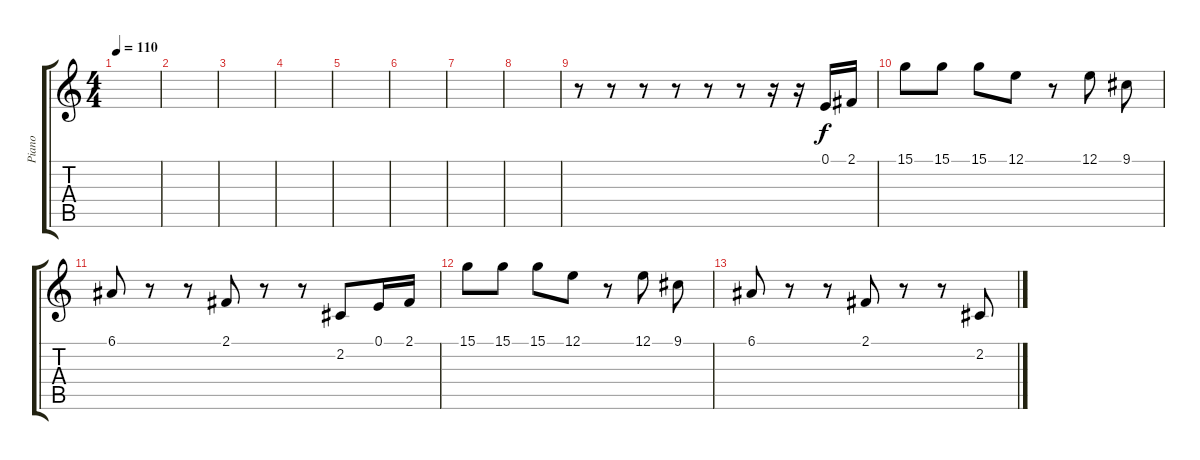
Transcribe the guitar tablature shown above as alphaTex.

\track ("Piano" "Piano") {instrument acousticgrandpiano}
\staff {score tabs}
\tuning (E4 B3 G3 D3 A2 E2) {hide}
\ts (4 4)
\tempo 110
\clef g2
\ks c
|
|
|
|
|
|
|
|
r.8 r.8 r.8 r.8 r.8 r.8 r.16 r.16 0.1.16 2.1.16 |
15.1.8 15.1.8 15.1.8 12.1.8 r.8 12.1.8 9.1.8 |
6.1.8 r.8 r.8 2.1.8 r.8 r.8 2.2.8 0.1.16 2.1.16 |
15.1.8 15.1.8 15.1.8 12.1.8 r.8 12.1.8 9.1.8 |
6.1.8 r.8 r.8 2.1.8 r.8 r.8 2.2.8
